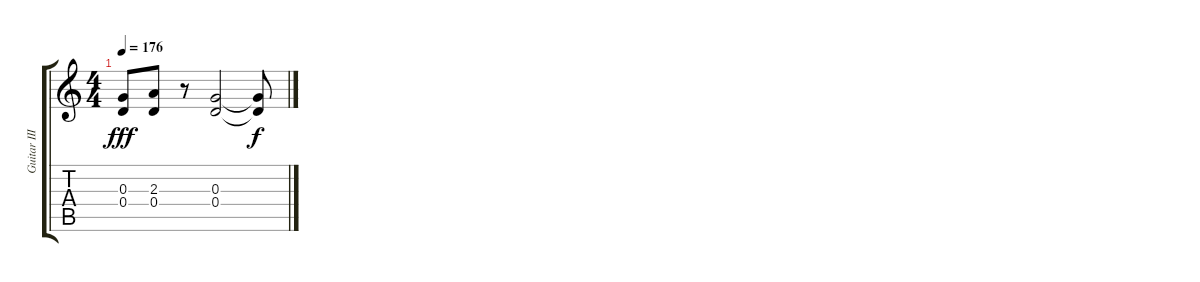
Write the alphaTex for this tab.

\track ("Guitar III - overdub" "Guitar III") {instrument overdrivenguitar}
\staff {score tabs}
\tuning (E4 B3 G3 D3 A2 E2) {hide}
\ts (4 4)
\tempo 176
\clef g2
\ks c
(0.3 0.4).8{dy fff} (2.3 0.4).8 r.8 (0.3 0.4).2 (0.3{t} 0.4{t}).8{dy f}
